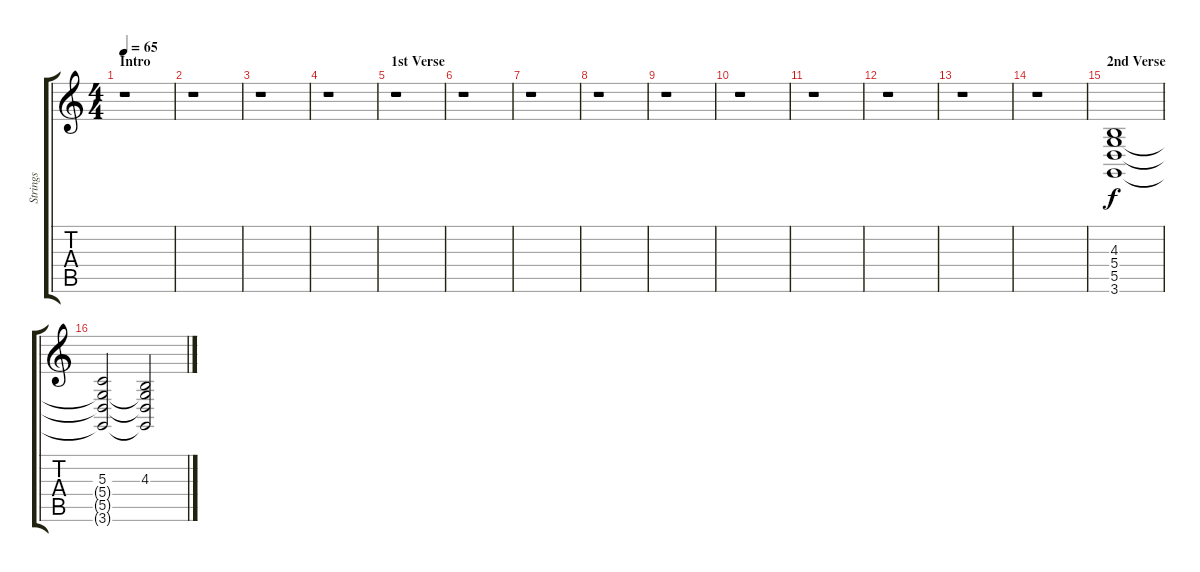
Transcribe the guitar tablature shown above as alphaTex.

\track ("Strings" "Strings") {instrument stringensemble1}
\staff {score tabs}
\tuning (E4 B3 G3 D3 A2 E2) {hide}
\ts (4 4)
\section ("" "Intro")
\tempo 65
\clef g2
\ks c
r.1{dy f instrument stringensemble1} |
r.1 |
r.1 |
r.1 |
\section ("" "1st Verse")
r.1 |
r.1 |
r.1 |
r.1 |
r.1 |
r.1 |
r.1 |
r.1 |
r.1 |
r.1 |
\section ("" "2nd Verse")
(4.3 5.4 5.5 3.6).1 |
(5.3 5.4{t} 5.5{t} 3.6{t}).2 (4.3 5.4{t} 5.5{t} 3.6{t}).2
